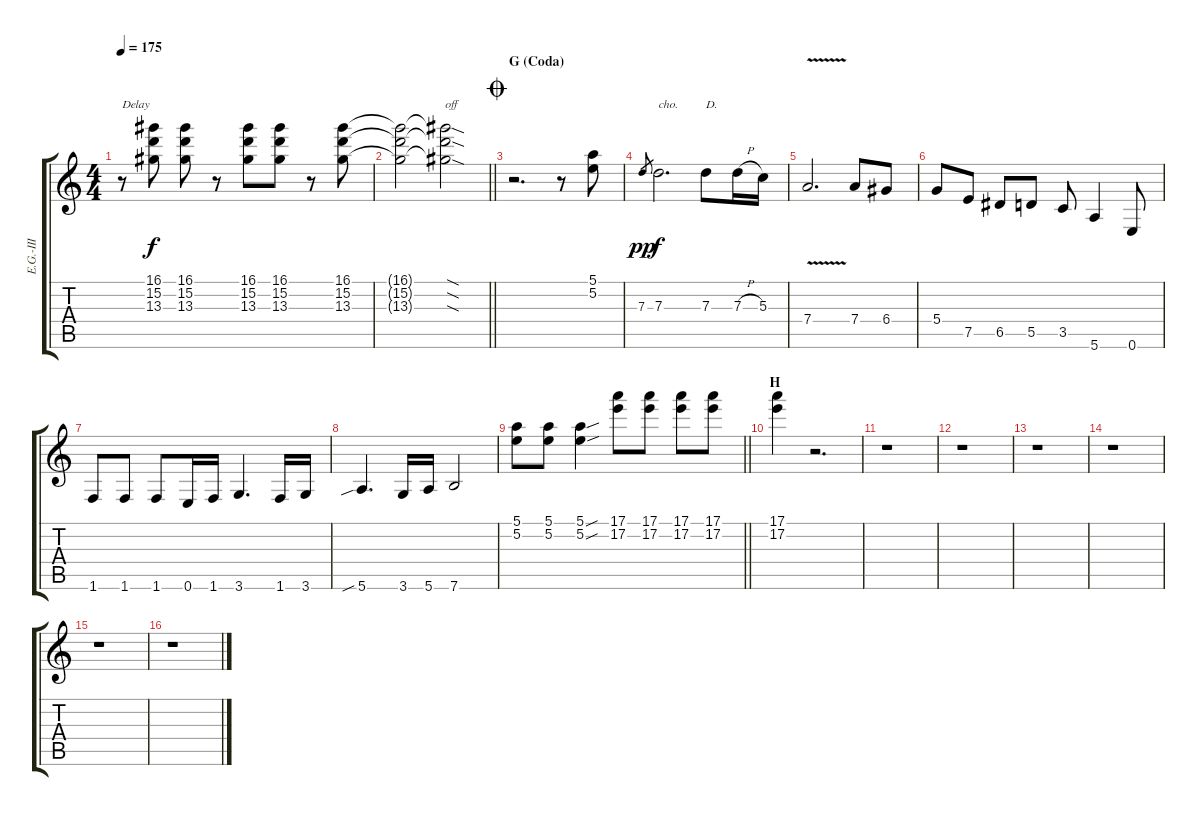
\track ("E.G.-III" "E.G.-III") {instrument overdrivenguitar}
\staff {score tabs}
\tuning (E4 B3 G3 D3 A2 E2) {hide}
\ts (4 4)
\tempo 175
\clef g2
\ks c
r.8{txt "Delay" dy f} (16.1 15.2 13.3).8 (16.1 15.2 13.3).8 r.8 (16.1 15.2 13.3).8 (16.1 15.2 13.3).8 r.8 (16.1 15.2 13.3).8 |
\barLineRight lightlight
(16.1{t} 15.2{t} 13.3{t}).2 (16.1{sod t} 15.2{sod t} 13.3{sod t}).2{txt "off"} |
\section ("" "G (Coda)")
\jump coda
r.2{d volume 16} r.8 (5.1 5.2).8 |
7.3.8{gr dy pp} 7.3.2{d txt "cho." dy f} 7.3.8{txt "D."} 7.3{h}.16 5.3.16 |
7.4{v}.2{d} 7.4.8 6.4.8 |
5.4.8 7.5.8 6.5.8 5.5.8 3.5.8 5.6.4 0.6.8 |
1.6.8 1.6.8 1.6.8 0.6.16 1.6.16 3.6.4{d} 1.6.16 3.6.16 |
5.6{sib}.4{d} 3.6.16 5.6.16 7.6.2 |
\barLineRight lightlight
(5.1 5.2).8 (5.1 5.2).8 (5.1{sou} 5.2{sou}).4 (17.1 17.2).8 (17.1 17.2).8 (17.1 17.2).8 (17.1 17.2).8 |
\section ("" "H")
(17.1 17.2).4 r.2{d} |
r.1 |
r.1 |
r.1 |
r.1 |
r.1 |
r.1
